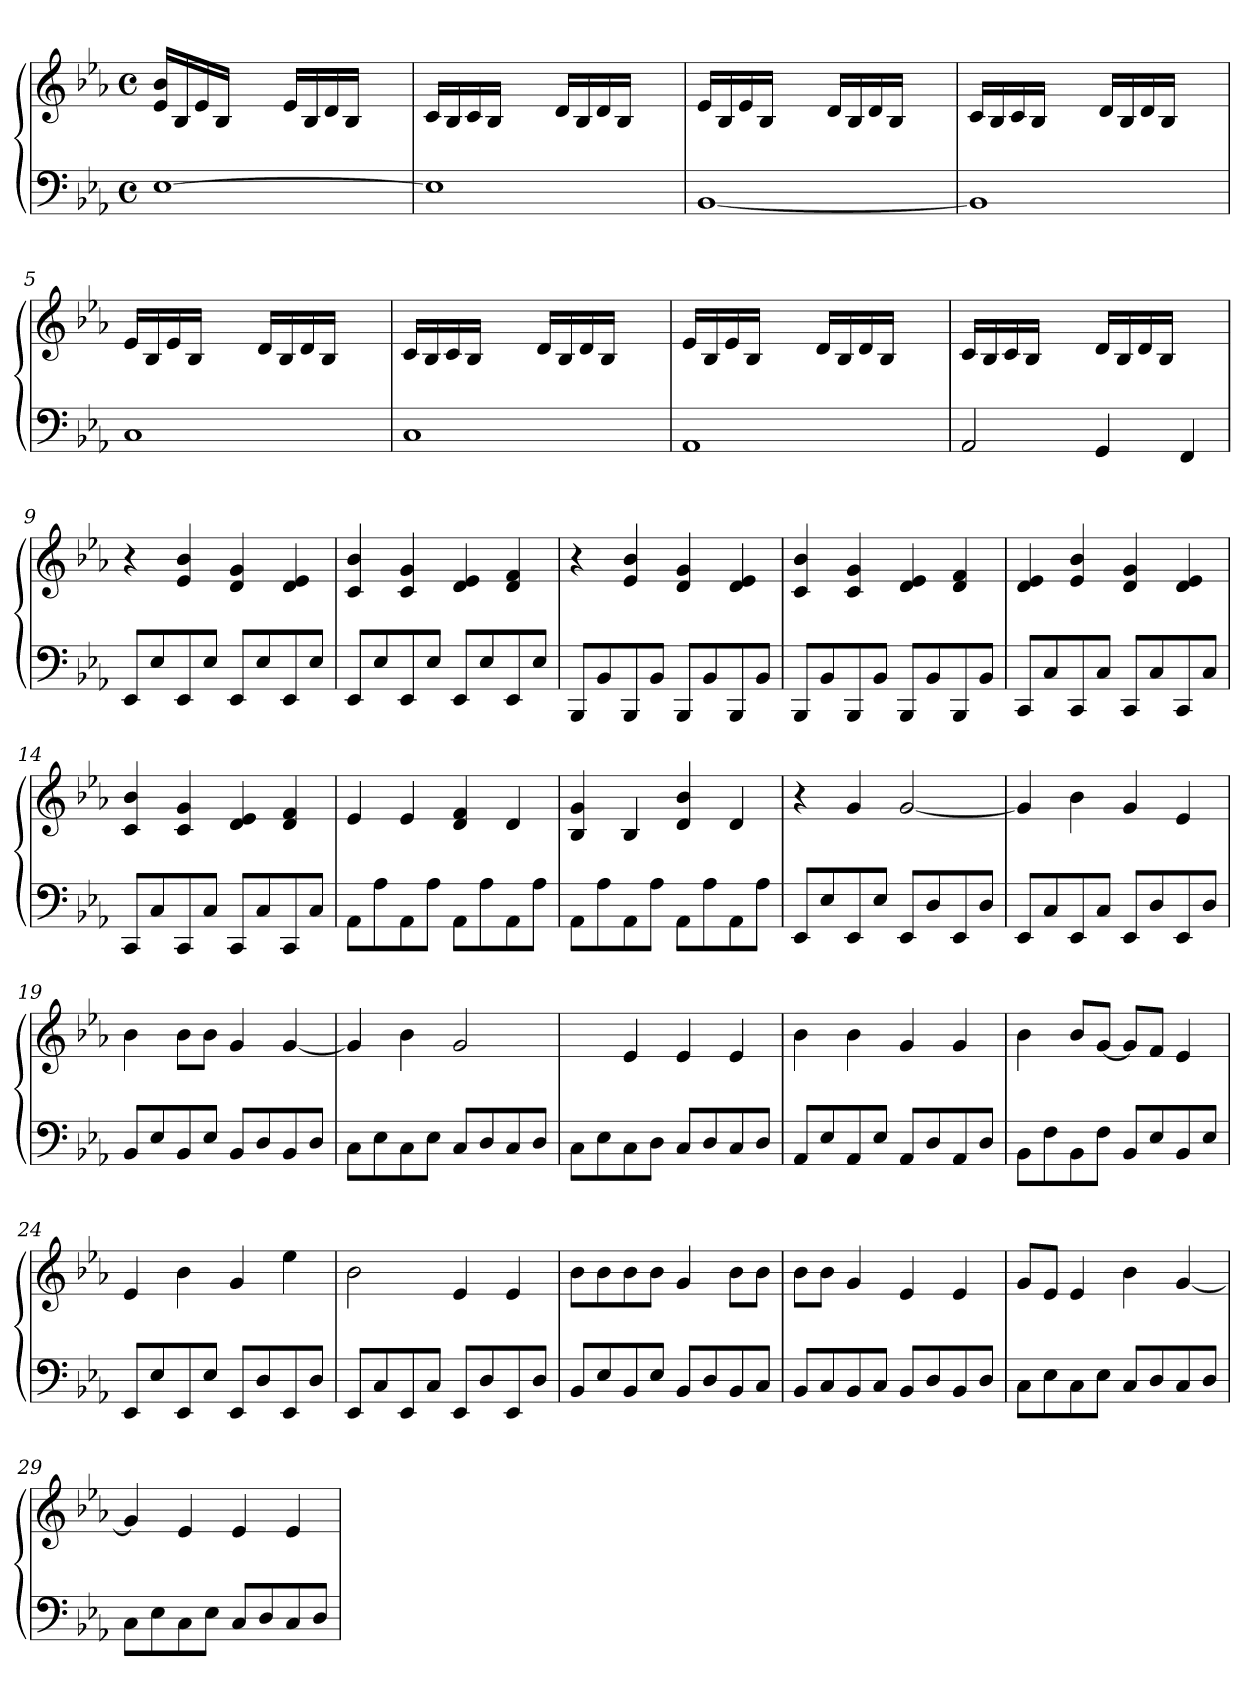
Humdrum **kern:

**kern	**kern	**dynam
*part1	*part1	*part1
*staff2	*staff1	*staff1/2
*clefF4	*clefG2	*
*k[b-e-a-]	*k[b-e-a-]	*
*M4/4	*M4/4	*
*met(c)	*met(c)	*
=1	=1	=1
!	!	!LO:DY:a
[1E-	16e-/ 16b-/LL	M.M. = 160
.	16B-/	.
.	16e-/	.
.	16B-/JJ	.
.	4ryy	.
.	16e-/LL	.
.	16B-/	.
.	16d/	.
.	16B-/JJ	.
.	4ryy	.
=2	=2	=2
1E-]	16c/LL	.
.	16B-/	.
.	16c/	.
.	16B-/JJ	.
.	4ryy	.
.	16d/LL	.
.	16B-/	.
.	16d/	.
.	16B-/JJ	.
.	4ryy	.
=3	=3	=3
[1BB-	16e-/LL	.
.	16B-/	.
.	16e-/	.
.	16B-/JJ	.
.	4ryy	.
.	16d/LL	.
.	16B-/	.
.	16d/	.
.	16B-/JJ	.
.	4ryy	.
=4	=4	=4
1BB-]	16c/LL	.
.	16B-/	.
.	16c/	.
.	16B-/JJ	.
.	4ryy	.
.	16d/LL	.
.	16B-/	.
.	16d/	.
.	16B-/JJ	.
.	4ryy	.
!!LO:LB:g=z
=5	=5	=5
1C	16e-/LL	.
.	16B-/	.
.	16e-/	.
.	16B-/JJ	.
.	4ryy	.
.	16d/LL	.
.	16B-/	.
.	16d/	.
.	16B-/JJ	.
.	4ryy	.
=6	=6	=6
1C	16c/LL	.
.	16B-/	.
.	16c/	.
.	16B-/JJ	.
.	4ryy	.
.	16d/LL	.
.	16B-/	.
.	16d/	.
.	16B-/JJ	.
.	4ryy	.
=7	=7	=7
1AA-	16e-/LL	.
.	16B-/	.
.	16e-/	.
.	16B-/JJ	.
.	4ryy	.
.	16d/LL	.
.	16B-/	.
.	16d/	.
.	16B-/JJ	.
.	4ryy	.
=8	=8	=8
2AA-/	16c/LL	.
.	16B-/	.
.	16c/	.
.	16B-/JJ	.
.	4ryy	.
4GG/	16d/LL	.
.	16B-/	.
.	16d/	.
.	16B-/JJ	.
4FF/	4ryy	.
!!LO:LB:g=z
=9	=9	=9
8EE-/L	4r	.
8E-/	.	.
8EE-/	4e-/ 4b-/	.
8E-/J	.	.
8EE-/L	4d/ 4g/	.
8E-/	.	.
8EE-/	4d/ 4e-/	.
8E-/J	.	.
=10	=10	=10
8EE-/L	4c/ 4b-/	.
8E-/	.	.
8EE-/	4c/ 4g/	.
8E-/J	.	.
8EE-/L	4d/ 4e-/	.
8E-/	.	.
8EE-/	4d/ 4f/	.
8E-/J	.	.
=11	=11	=11
8BBB-/L	4r	.
8BB-/	.	.
8BBB-/	4e-/ 4b-/	.
8BB-/J	.	.
8BBB-/L	4d/ 4g/	.
8BB-/	.	.
8BBB-/	4d/ 4e-/	.
8BB-/J	.	.
=12	=12	=12
8BBB-/L	4c/ 4b-/	.
8BB-/	.	.
8BBB-/	4c/ 4g/	.
8BB-/J	.	.
8BBB-/L	4d/ 4e-/	.
8BB-/	.	.
8BBB-/	4d/ 4f/	.
8BB-/J	.	.
=13	=13	=13
8CC/L	4d/ 4e-/	.
8C/	.	.
8CC/	4e-/ 4b-/	.
8C/J	.	.
8CC/L	4d/ 4g/	.
8C/	.	.
8CC/	4d/ 4e-/	.
8C/J	.	.
!!LO:LB:g=z
=14	=14	=14
8CC/L	4c/ 4b-/	.
8C/	.	.
8CC/	4c/ 4g/	.
8C/J	.	.
8CC/L	4d/ 4e-/	.
8C/	.	.
8CC/	4d/ 4f/	.
8C/J	.	.
=15	=15	=15
8AA-\L	4e-/	.
8A-\	.	.
8AA-\	4e-/	.
8A-\J	.	.
8AA-\L	4d/ 4f/	.
8A-\	.	.
8AA-\	4d/	.
8A-\J	.	.
=16	=16	=16
8AA-\L	4B-/ 4g/	.
8A-\	.	.
8AA-\	4B-/	.
8A-\J	.	.
8AA-\L	4d/ 4b-/	.
8A-\	.	.
8AA-\	4d/	.
8A-\J	.	.
=17	=17	=17
8EE-/L	4r	.
8E-/	.	.
8EE-/	4g/	.
8E-/J	.	.
8EE-/L	[2g/	.
8D/	.	.
8EE-/	.	.
8D/J	.	.
=18	=18	=18
8EE-/L	4g/]	.
8C/	.	.
8EE-/	4b-\	.
8C/J	.	.
8EE-/L	4g/	.
8D/	.	.
8EE-/	4e-/	.
8D/J	.	.
!!LO:LB:g=z
=19	=19	=19
8BB-/L	4b-\	.
8E-/	.	.
8BB-/	8b-\L	.
8E-/J	8b-\J	.
8BB-/L	4g/	.
8D/	.	.
8BB-/	[4g/	.
8D/J	.	.
=20	=20	=20
8C\L	4g/]	.
8E-\	.	.
8C\	4b-\	.
8E-\J	.	.
8C/L	2g/	.
8D/	.	.
8C/	.	.
8D/J	.	.
=21	=21	=21
8C\L	4ryy	.
8E-\	.	.
8C\	4e-/	.
8D\J	.	.
8C/L	4e-/	.
8D/	.	.
8C/	4e-/	.
8D/J	.	.
=22	=22	=22
8AA-/L	4b-\	.
8E-/	.	.
8AA-/	4b-\	.
8E-/J	.	.
8AA-/L	4g/	.
8D/	.	.
8AA-/	4g/	.
8D/J	.	.
=23	=23	=23
8BB-\L	4b-\	.
8F\	.	.
8BB-\	8b-/L	.
8F\J	[8g/J	.
8BB-/L	8g/L]	.
8E-/	8f/J	.
8BB-/	4e-/	.
8E-/J	.	.
!!LO:PB:g=z
=24	=24	=24
8EE-/L	4e-/	.
8E-/	.	.
8EE-/	4b-\	.
8E-/J	.	.
8EE-/L	4g/	.
8D/	.	.
8EE-/	4ee-\	.
8D/J	.	.
=25	=25	=25
8EE-/L	2b-\	.
8C/	.	.
8EE-/	.	.
8C/J	.	.
8EE-/L	4e-/	.
8D/	.	.
8EE-/	4e-/	.
8D/J	.	.
=26	=26	=26
8BB-/L	8b-\L	.
8E-/	8b-\	.
8BB-/	8b-\	.
8E-/J	8b-\J	.
8BB-/L	4g/	.
8D/	.	.
8BB-/	8b-\L	.
8C/J	8b-\J	.
=27	=27	=27
8BB-/L	8b-\L	.
8C/	8b-\J	.
8BB-/	4g/	.
8C/J	.	.
8BB-/L	4e-/	.
8D/	.	.
8BB-/	4e-/	.
8D/J	.	.
=28	=28	=28
8C\L	8g/L	.
8E-\	8e-/J	.
8C\	4e-/	.
8E-\J	.	.
8C/L	4b-\	.
8D/	.	.
8C/	[4g/	.
8D/J	.	.
!!LO:LB:g=z
=29	=29	=29
8C\L	4g/]	.
8E-\	.	.
8C\	4e-/	.
8E-\J	.	.
8C/L	4e-/	.
8D/	.	.
8C/	4e-/	.
8D/J	.	.
=	=	=
*-	*-	*-
